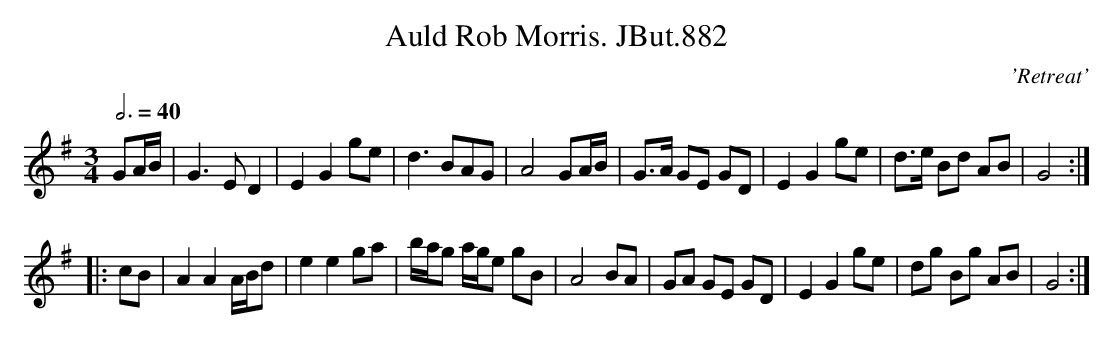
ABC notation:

X:1
T:Auld Rob Morris. JBut.882
C:'Retreat'
Q:3/4=40
M:3/4
L:1/8
K:G
GA/B/|G3 E D2|E2 G2 ge|d3 BAG|A4 GA/B/|G>A GE GD|E2 G2 ge|d>e Bd AB|G4:|
|:cB|A2 A2 A/B/d|e2 e2 ga|b/a/g a/g/e gB|A4 BA|GA GE GD|E2 G2 ge|dg Bg AB|G4:|
